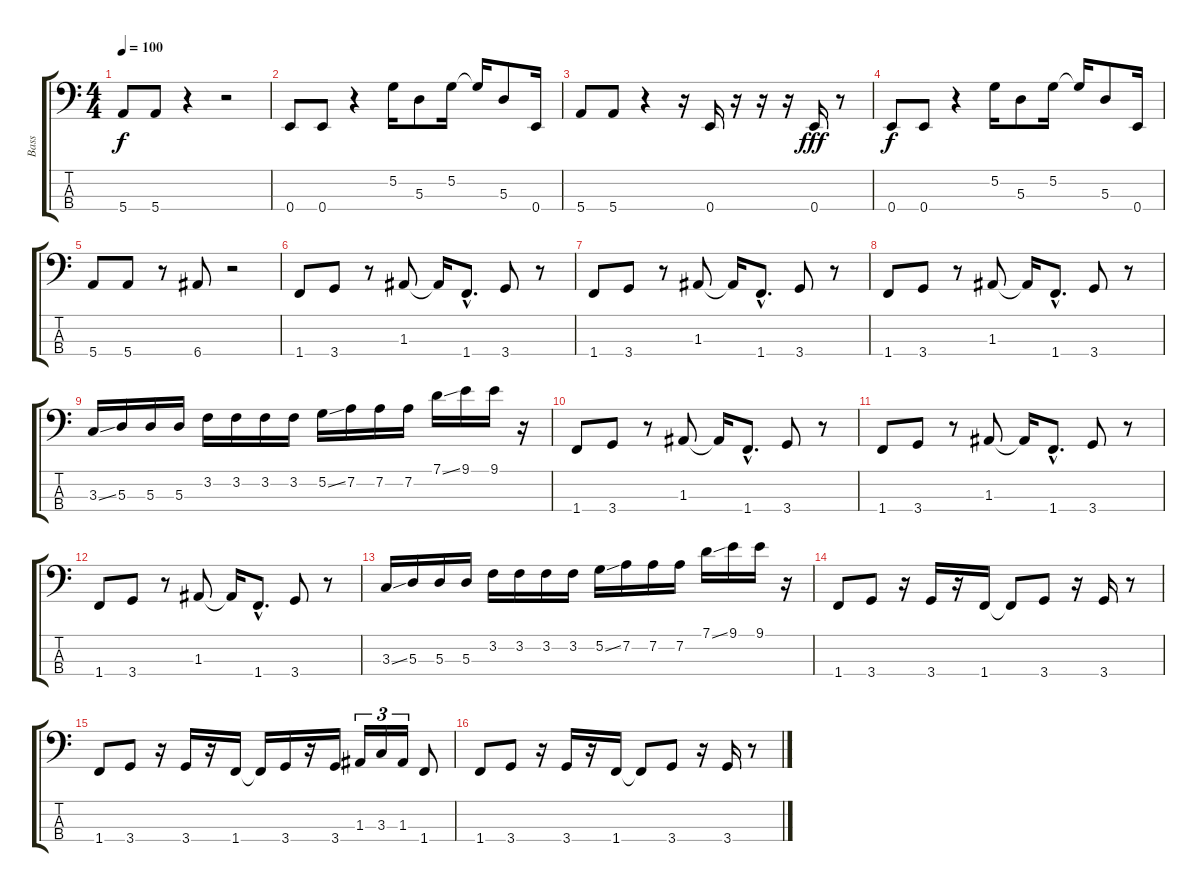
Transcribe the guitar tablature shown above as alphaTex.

\track ("Bass" "Bass") {instrument slapbass1}
\staff {score tabs}
\tuning (G2 D2 A1 E1) {hide}
\ts (4 4)
\tempo 100
\clef f4
\ks c
5.4.8{dy f} 5.4.8 r.4 r.2 |
0.4.8 0.4.8 r.4 5.2.16 5.3.8 5.2.16 5.2{t}.16 5.3.8 0.4.16 |
5.4.8 5.4.8 r.4 r.16 0.4.16 r.16 r.16 r.16 0.4.16{dy fff} r.8 |
0.4.8{dy f} 0.4.8 r.4 5.2.16 5.3.8 5.2.16 5.2{t}.16 5.3.8 0.4.16 |
5.4.8 5.4.8 r.8 6.4.8 r.2 |
1.4.8 3.4.8 r.8 1.3.8 1.3{t}.16 1.4{hac}.8{d} 3.4.8 r.8 |
1.4.8 3.4.8 r.8 1.3.8 1.3{t}.16 1.4{hac}.8{d} 3.4.8 r.8 |
1.4.8 3.4.8 r.8 1.3.8 1.3{t}.16 1.4{hac}.8{d} 3.4.8 r.8 |
3.3{ss}.16 5.3.16 5.3.16 5.3.16 3.2.16 3.2.16 3.2.16 3.2.16 5.2{ss}.16 7.2.16 7.2.16 7.2.16 7.1{ss}.16 9.1.16 9.1.16 r.16 |
1.4.8 3.4.8 r.8 1.3.8 1.3{t}.16 1.4{hac}.8{d} 3.4.8 r.8 |
1.4.8 3.4.8 r.8 1.3.8 1.3{t}.16 1.4{hac}.8{d} 3.4.8 r.8 |
1.4.8 3.4.8 r.8 1.3.8 1.3{t}.16 1.4{hac}.8{d} 3.4.8 r.8 |
3.3{ss}.16 5.3.16 5.3.16 5.3.16 3.2.16 3.2.16 3.2.16 3.2.16 5.2{ss}.16 7.2.16 7.2.16 7.2.16 7.1{ss}.16 9.1.16 9.1.16 r.16 |
1.4.8 3.4.8 r.16 3.4.16 r.16 1.4.16 1.4{t}.8 3.4.8 r.16 3.4.16 r.8 |
1.4.8 3.4.8 r.16 3.4.16 r.16 1.4.16 1.4{t}.16 3.4.16 r.16 3.4.16 1.3.16{tu (3 2)} 3.3.16{tu (3 2)} 1.3.16{tu (3 2)} 1.4.8 |
1.4.8 3.4.8 r.16 3.4.16 r.16 1.4.16 1.4{t}.8 3.4.8 r.16 3.4.16 r.8
